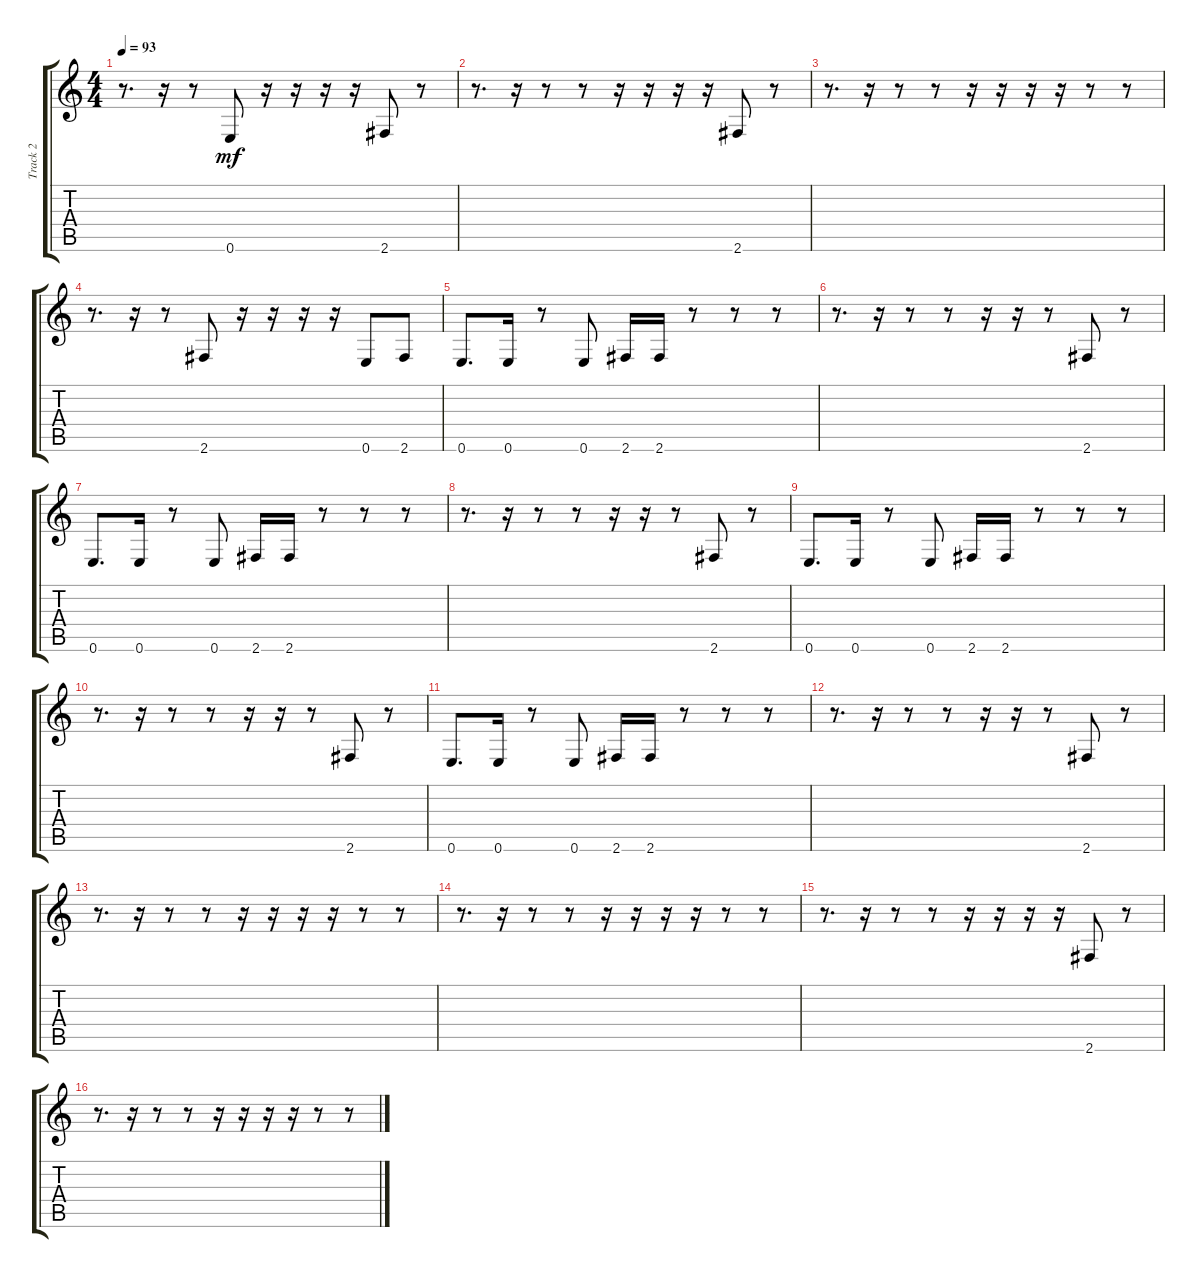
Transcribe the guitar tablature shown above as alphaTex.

\track ("Track 2" "Track 2") {instrument electricbassfinger}
\staff {score tabs}
\tuning (E4 B3 G3 D3 A2 E2) {hide}
\ts (4 4)
\tempo 93
\clef g2
\ks c
r.8{d dy mf} r.16 r.8 0.6.8 r.16 r.16 r.16 r.16 2.6.8 r.8 |
r.8{d} r.16 r.8 r.8 r.16 r.16 r.16 r.16 2.6.8 r.8 |
r.8{d} r.16 r.8 r.8 r.16 r.16 r.16 r.16 r.8 r.8 |
r.8{d} r.16 r.8 2.6.8 r.16 r.16 r.16 r.16 0.6.8 2.6.8 |
0.6.8{d} 0.6.16 r.8 0.6.8 2.6.16 2.6.16 r.8 r.8 r.8 |
r.8{d} r.16 r.8 r.8 r.16 r.16 r.8 2.6.8 r.8 |
0.6.8{d} 0.6.16 r.8 0.6.8 2.6.16 2.6.16 r.8 r.8 r.8 |
r.8{d} r.16 r.8 r.8 r.16 r.16 r.8 2.6.8 r.8 |
0.6.8{d} 0.6.16 r.8 0.6.8 2.6.16 2.6.16 r.8 r.8 r.8 |
r.8{d} r.16 r.8 r.8 r.16 r.16 r.8 2.6.8 r.8 |
0.6.8{d} 0.6.16 r.8 0.6.8 2.6.16 2.6.16 r.8 r.8 r.8 |
r.8{d} r.16 r.8 r.8 r.16 r.16 r.8 2.6.8 r.8 |
r.8{d} r.16 r.8 r.8 r.16 r.16 r.16 r.16 r.8 r.8 |
r.8{d} r.16 r.8 r.8 r.16 r.16 r.16 r.16 r.8 r.8 |
r.8{d} r.16 r.8 r.8 r.16 r.16 r.16 r.16 2.6.8 r.8 |
r.8{d} r.16 r.8 r.8 r.16 r.16 r.16 r.16 r.8 r.8
